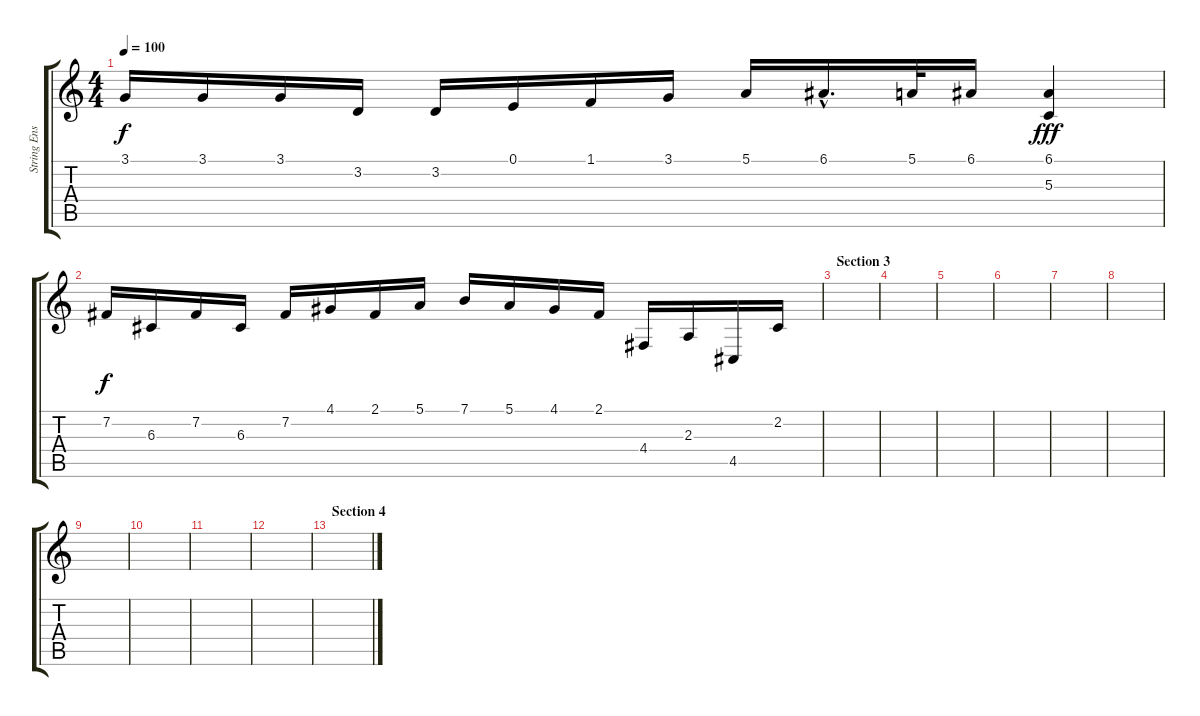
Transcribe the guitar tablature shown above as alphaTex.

\track ("String Ensemble" "String Ens") {instrument stringensemble1}
\staff {score tabs}
\tuning (E4 B3 G3 D3 A2 E2) {hide}
\ts (4 4)
\tempo 100
\clef g2
\ks c
3.1.16{dy f} 3.1.16 3.1.16 3.2.16 3.2.16 0.1.16 1.1.16 3.1.16 5.1.16 6.1{hac}.16{d} 5.1.32 6.1.16 (6.1 5.3).4{dy fff} |
7.2.16{dy f} 6.3.16 7.2.16 6.3.16 7.2.16 4.1.16 2.1.16 5.1.16 7.1.16 5.1.16 4.1.16 2.1.16 4.4.16 2.3.16 4.5.16 2.2.16 |
\section ("" "Section 3")
|
|
|
|
|
|
|
|
|
|
\section ("" "Section 4")
